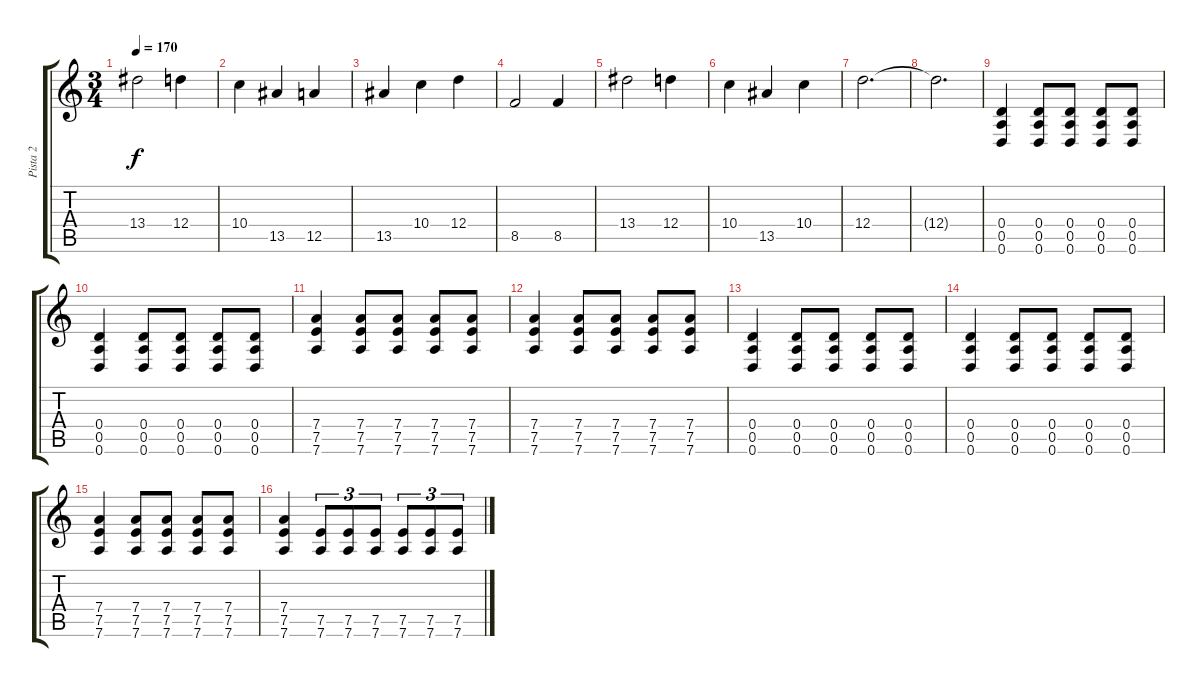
\track ("Pista 2" "Pista 2") {instrument distortionguitar}
\staff {score tabs}
\tuning (E4 B3 G3 D3 A2 D2) {hide}
\ts (3 4)
\tempo 170
\clef g2
\ks c
13.4.2{dy f} 12.4.4 |
10.4.4 13.5.4 12.5.4 |
13.5.4 10.4.4 12.4.4 |
8.5.2 8.5.4 |
13.4.2 12.4.4 |
10.4.4 13.5.4 10.4.4 |
12.4.2{d} |
12.4{t}.2{d} |
(0.4 0.5 0.6).4 (0.4 0.5 0.6).8 (0.4 0.5 0.6).8 (0.4 0.5 0.6).8 (0.4 0.5 0.6).8 |
(0.4 0.5 0.6).4 (0.4 0.5 0.6).8 (0.4 0.5 0.6).8 (0.4 0.5 0.6).8 (0.4 0.5 0.6).8 |
(7.4 7.5 7.6).4 (7.4 7.5 7.6).8 (7.4 7.5 7.6).8 (7.4 7.5 7.6).8 (7.4 7.5 7.6).8 |
(7.4 7.5 7.6).4 (7.4 7.5 7.6).8 (7.4 7.5 7.6).8 (7.4 7.5 7.6).8 (7.4 7.5 7.6).8 |
(0.4 0.5 0.6).4 (0.4 0.5 0.6).8 (0.4 0.5 0.6).8 (0.4 0.5 0.6).8 (0.4 0.5 0.6).8 |
(0.4 0.5 0.6).4 (0.4 0.5 0.6).8 (0.4 0.5 0.6).8 (0.4 0.5 0.6).8 (0.4 0.5 0.6).8 |
(7.4 7.5 7.6).4 (7.4 7.5 7.6).8 (7.4 7.5 7.6).8 (7.4 7.5 7.6).8 (7.4 7.5 7.6).8 |
(7.4 7.5 7.6).4 (7.5 7.6).8{tu (3 2)} (7.5 7.6).8{tu (3 2)} (7.5 7.6).8{tu (3 2)} (7.5 7.6).8{tu (3 2)} (7.5 7.6).8{tu (3 2)} (7.5 7.6).8{tu (3 2)}
